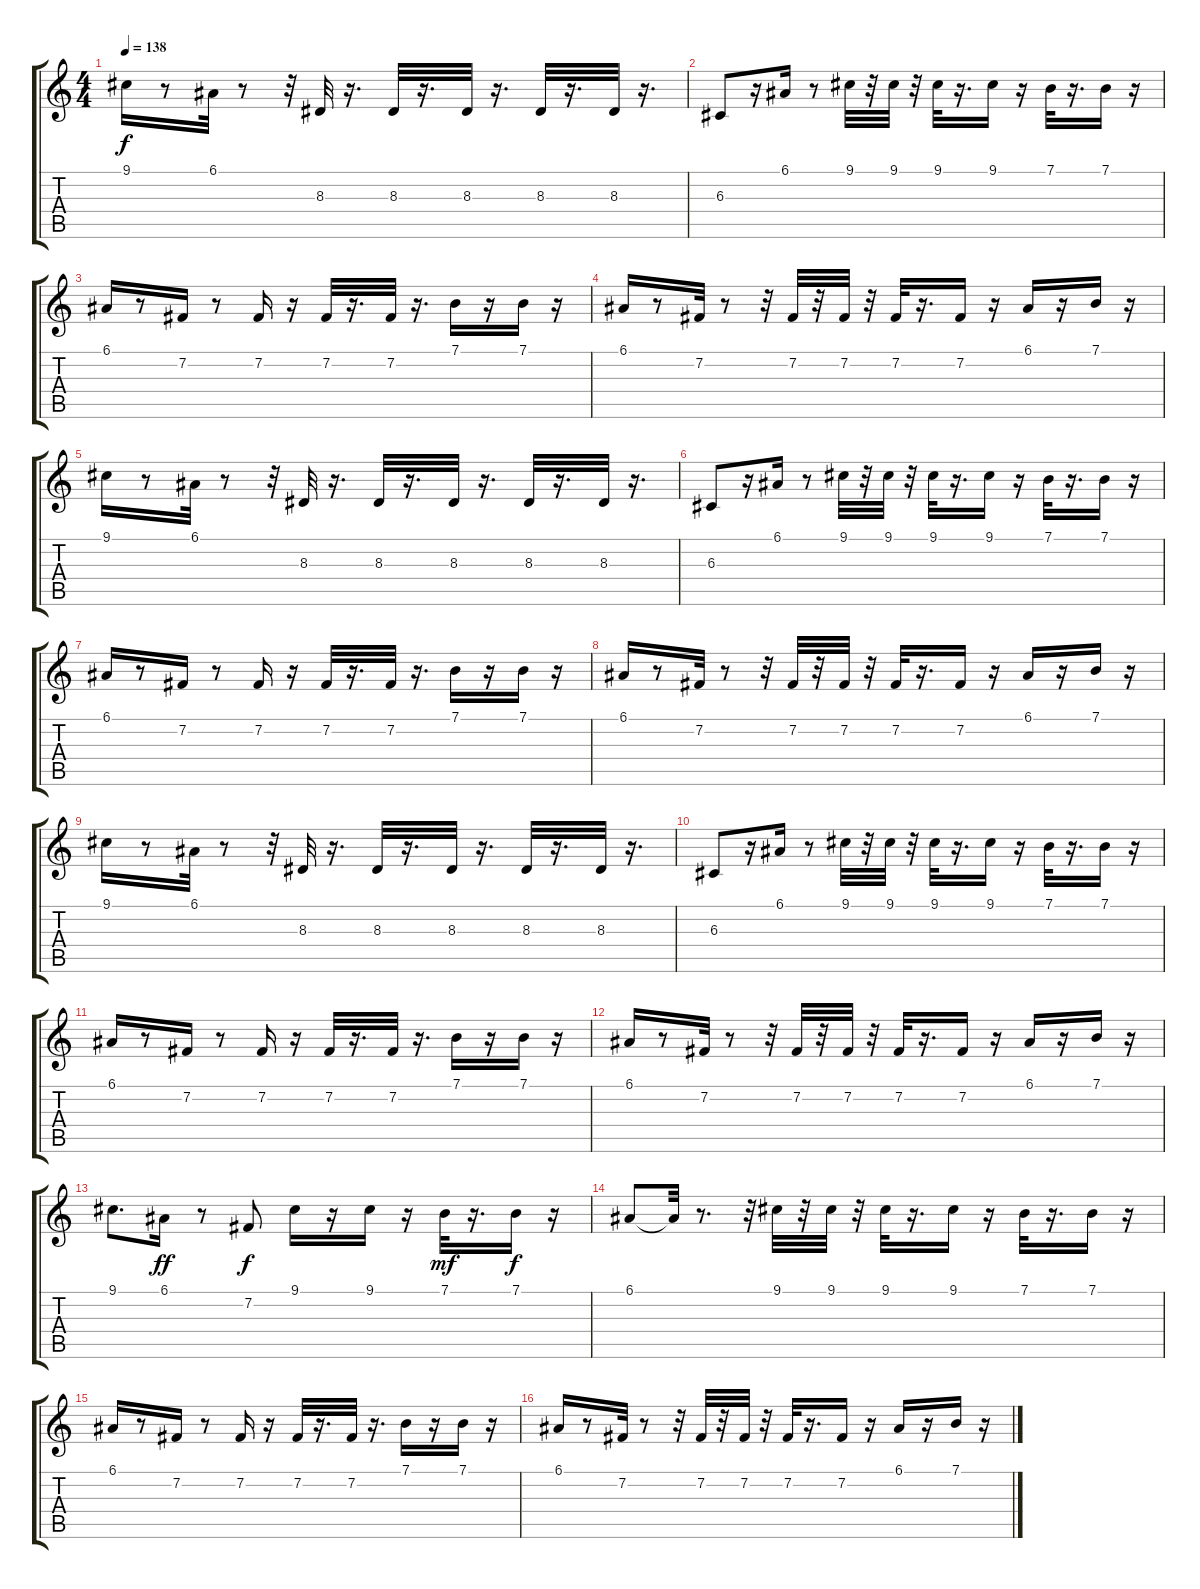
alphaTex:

\track "" {instrument lead3calliope}
\staff {score tabs}
\tuning (E4 B3 G3 D3 A2 E2) {hide}
\ts (4 4)
\tempo 138
\clef g2
\ks c
9.1.16{dy f} r.8 6.1.32 r.8 r.32 8.3.32 r.16{d} 8.3.32 r.16{d} 8.3.32 r.16{d} 8.3.32 r.16{d} 8.3.32 r.16{d} |
6.3.8 r.16 6.1.16 r.8 9.1.32 r.32 9.1.32 r.32 9.1.32 r.16{d} 9.1.16 r.16 7.1.32 r.16{d} 7.1.16 r.16 |
6.1.16 r.8 7.2.16 r.8 7.2.16 r.16 7.2.32 r.16{d} 7.2.32 r.16{d} 7.1.16 r.16 7.1.16 r.16 |
6.1.16 r.8 7.2.32 r.8 r.32 7.2.32 r.32 7.2.32 r.32 7.2.32 r.16{d} 7.2.16 r.16 6.1.16 r.16 7.1.16 r.16 |
9.1.16 r.8 6.1.32 r.8 r.32 8.3.32 r.16{d} 8.3.32 r.16{d} 8.3.32 r.16{d} 8.3.32 r.16{d} 8.3.32 r.16{d} |
6.3.8 r.16 6.1.16 r.8 9.1.32 r.32 9.1.32 r.32 9.1.32 r.16{d} 9.1.16 r.16 7.1.32 r.16{d} 7.1.16 r.16 |
6.1.16 r.8 7.2.16 r.8 7.2.16 r.16 7.2.32 r.16{d} 7.2.32 r.16{d} 7.1.16 r.16 7.1.16 r.16 |
6.1.16 r.8 7.2.32 r.8 r.32 7.2.32 r.32 7.2.32 r.32 7.2.32 r.16{d} 7.2.16 r.16 6.1.16 r.16 7.1.16 r.16 |
9.1.16 r.8 6.1.32 r.8 r.32 8.3.32 r.16{d} 8.3.32 r.16{d} 8.3.32 r.16{d} 8.3.32 r.16{d} 8.3.32 r.16{d} |
6.3.8 r.16 6.1.16 r.8 9.1.32 r.32 9.1.32 r.32 9.1.32 r.16{d} 9.1.16 r.16 7.1.32 r.16{d} 7.1.16 r.16 |
6.1.16 r.8 7.2.16 r.8 7.2.16 r.16 7.2.32 r.16{d} 7.2.32 r.16{d} 7.1.16 r.16 7.1.16 r.16 |
6.1.16 r.8 7.2.32 r.8 r.32 7.2.32 r.32 7.2.32 r.32 7.2.32 r.16{d} 7.2.16 r.16 6.1.16 r.16 7.1.16 r.16 |
9.1.8{d} 6.1.16{dy ff} r.8 7.2.8{dy f} 9.1.16 r.16 9.1.16 r.16 7.1.32{dy mf} r.16{d} 7.1.16{dy f} r.16 |
6.1.8 6.1{t}.32 r.8{d} r.32 9.1.32 r.32 9.1.32 r.32 9.1.32 r.16{d} 9.1.16 r.16 7.1.32 r.16{d} 7.1.16 r.16 |
6.1.16 r.8 7.2.16 r.8 7.2.16 r.16 7.2.32 r.16{d} 7.2.32 r.16{d} 7.1.16 r.16 7.1.16 r.16 |
6.1.16 r.8 7.2.32 r.8 r.32 7.2.32 r.32 7.2.32 r.32 7.2.32 r.16{d} 7.2.16 r.16 6.1.16 r.16 7.1.16 r.16
